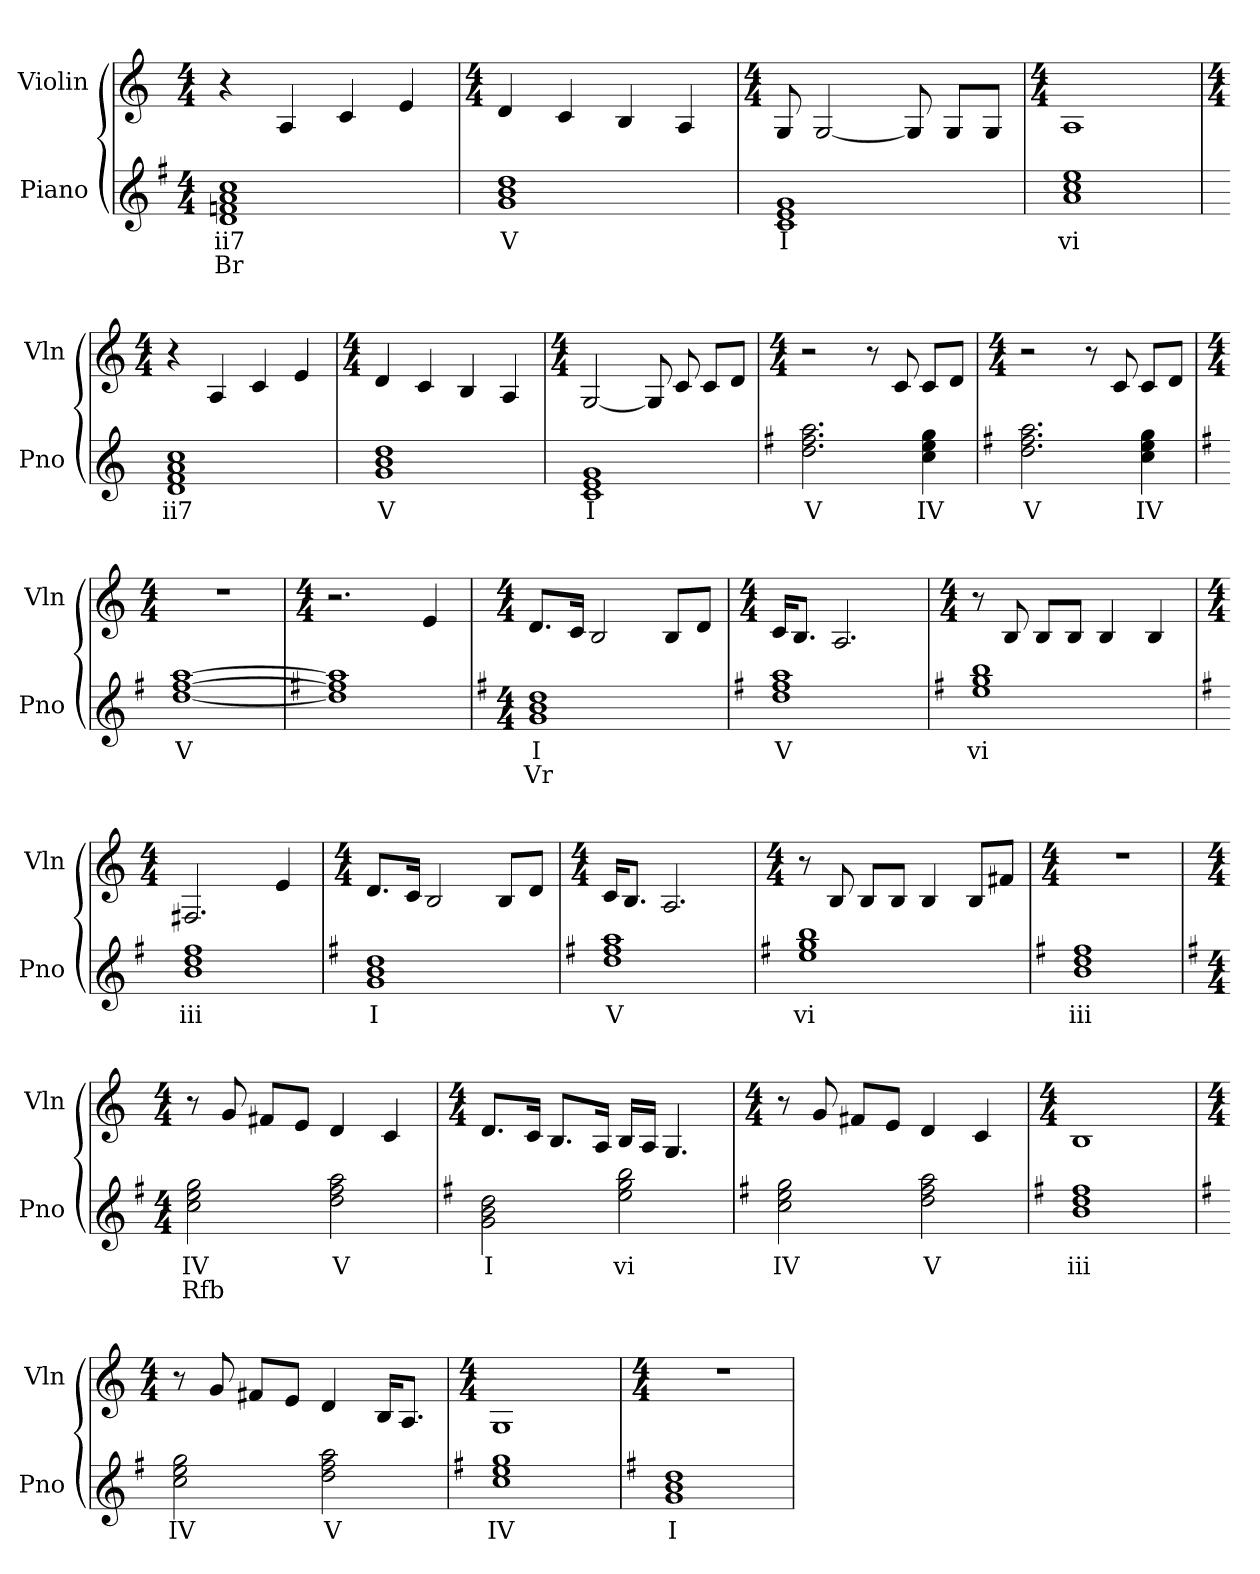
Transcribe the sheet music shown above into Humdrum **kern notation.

**kern	**text	**text	**kern
*part2	*part2	*part2	*part1
*staff2	*staff2	*staff2	*staff1
*I"Piano	*	*	*I"Violin
*I'Pno	*	*	*I'Vln
*k[f#]	*	*	*
*G:	*	*	*
*M4/4	*	*	*M4/4
=	=	=	=
1d 1fn 1a 1cc	ii7	Br	4r
.	.	.	4A
.	.	.	4c
.	.	.	4e
=	=	=	=
*k[]	*	*	*
*C:	*	*	*
*	*	*	*M4/4
1g 1b 1dd	V	.	4d
.	.	.	4c
.	.	.	4B
.	.	.	4A
=	=	=	=
*k[]	*	*	*
*C:	*	*	*
*	*	*	*M4/4
1c 1e 1g	I	.	8G
.	.	.	[2G
.	.	.	8G]
.	.	.	8GL
.	.	.	8GJ
=	=	=	=
*k[]	*	*	*
*C:	*	*	*
*	*	*	*M4/4
1a 1cc 1ee	vi	.	1A
=	=	=	=
*k[]	*	*	*
*C:	*	*	*
*	*	*	*M4/4
1d 1f 1a 1cc	ii7	.	4r
.	.	.	4A
.	.	.	4c
.	.	.	4e
=	=	=	=
*k[]	*	*	*
*C:	*	*	*
*	*	*	*M4/4
1g 1b 1dd	V	.	4d
.	.	.	4c
.	.	.	4B
.	.	.	4A
=	=	=	=
*k[]	*	*	*
*C:	*	*	*
*	*	*	*M4/4
1c 1e 1g	I	.	[2G
.	.	.	8G]
.	.	.	8c
.	.	.	8cL
.	.	.	8dJ
=	=	=	=
*k[f#]	*	*	*
*G:	*	*	*
*	*	*	*M4/4
2.dd 2.ff# 2.aa	V	.	2r
.	.	.	8r
.	.	.	8c
4cc 4ee 4gg	IV	.	8cL
.	.	.	8dJ
=	=	=	=
*k[f#]	*	*	*
*G:	*	*	*
*	*	*	*M4/4
2.dd 2.ff# 2.aa	V	.	2r
.	.	.	8r
.	.	.	8c
4cc 4ee 4gg	IV	.	8cL
.	.	.	8dJ
=	=	=	=
*k[f#]	*	*	*
*G:	*	*	*
*	*	*	*M4/4
[1dd [1ff# [1aa	V	.	1r
=	=	=	=
*k[f#]	*	*	*
*G:	*	*	*
*	*	*	*M4/4
1dd] 1ff#] 1aa]	.	.	2.r
.	.	.	4e
=	=	=	=
*k[f#]	*	*	*
*G:	*	*	*
*M4/4	*	*	*M4/4
1g 1b 1dd	I	Vr	8.dL
.	.	.	16cJk
.	.	.	2B
.	.	.	8BL
.	.	.	8dJ
=	=	=	=
*k[f#]	*	*	*
*G:	*	*	*
*	*	*	*M4/4
1dd 1ff# 1aa	V	.	16cKL
.	.	.	8.BJ
.	.	.	2.A
=	=	=	=
*k[f#]	*	*	*
*G:	*	*	*
*	*	*	*M4/4
1ee 1gg 1bb	vi	.	8r
.	.	.	8B
.	.	.	8BL
.	.	.	8BJ
.	.	.	4B
.	.	.	4B
=	=	=	=
*k[f#]	*	*	*
*G:	*	*	*
*	*	*	*M4/4
1b 1dd 1ff#	iii	.	2.F#X
.	.	.	4e
=	=	=	=
*k[f#]	*	*	*
*G:	*	*	*
*	*	*	*M4/4
1g 1b 1dd	I	.	8.dL
.	.	.	16cJk
.	.	.	2B
.	.	.	8BL
.	.	.	8dJ
=	=	=	=
*k[f#]	*	*	*
*G:	*	*	*
*	*	*	*M4/4
1dd 1ff# 1aa	V	.	16cKL
.	.	.	8.BJ
.	.	.	2.A
=	=	=	=
*k[f#]	*	*	*
*G:	*	*	*
*	*	*	*M4/4
1ee 1gg 1bb	vi	.	8r
.	.	.	8B
.	.	.	8BL
.	.	.	8BJ
.	.	.	4B
.	.	.	8BL
.	.	.	8f#XJ
=	=	=	=
*k[f#]	*	*	*
*G:	*	*	*
*	*	*	*M4/4
1b 1dd 1ff#	iii	.	1r
=	=	=	=
*k[f#]	*	*	*
*G:	*	*	*
*M4/4	*	*	*M4/4
2cc 2ee 2gg	IV	Rfb	8r
.	.	.	8g
.	.	.	8f#XL
.	.	.	8eJ
2dd 2ff# 2aa	V	.	4d
.	.	.	4c
=	=	=	=
*k[f#]	*	*	*
*G:	*	*	*
*	*	*	*M4/4
2g 2b 2dd	I	.	8.dL
.	.	.	16cJk
.	.	.	8.BL
.	.	.	16AJk
2ee 2gg 2bb	vi	.	16BLL
.	.	.	16AJJ
.	.	.	4.G
=	=	=	=
*k[f#]	*	*	*
*G:	*	*	*
*	*	*	*M4/4
2cc 2ee 2gg	IV	.	8r
.	.	.	8g
.	.	.	8f#XL
.	.	.	8eJ
2dd 2ff# 2aa	V	.	4d
.	.	.	4c
=	=	=	=
*k[f#]	*	*	*
*G:	*	*	*
*	*	*	*M4/4
1b 1dd 1ff#	iii	.	1B
=	=	=	=
*k[f#]	*	*	*
*G:	*	*	*
*	*	*	*M4/4
2cc 2ee 2gg	IV	.	8r
.	.	.	8g
.	.	.	8f#XL
.	.	.	8eJ
2dd 2ff# 2aa	V	.	4d
.	.	.	16BKL
.	.	.	8.AJ
=	=	=	=
*k[f#]	*	*	*
*G:	*	*	*
*	*	*	*M4/4
1cc 1ee 1gg	IV	.	1G
=	=	=	=
*k[f#]	*	*	*
*G:	*	*	*
*	*	*	*M4/4
1g 1b 1dd	I	.	1r
=	=	=	=
*-	*-	*-	*-
